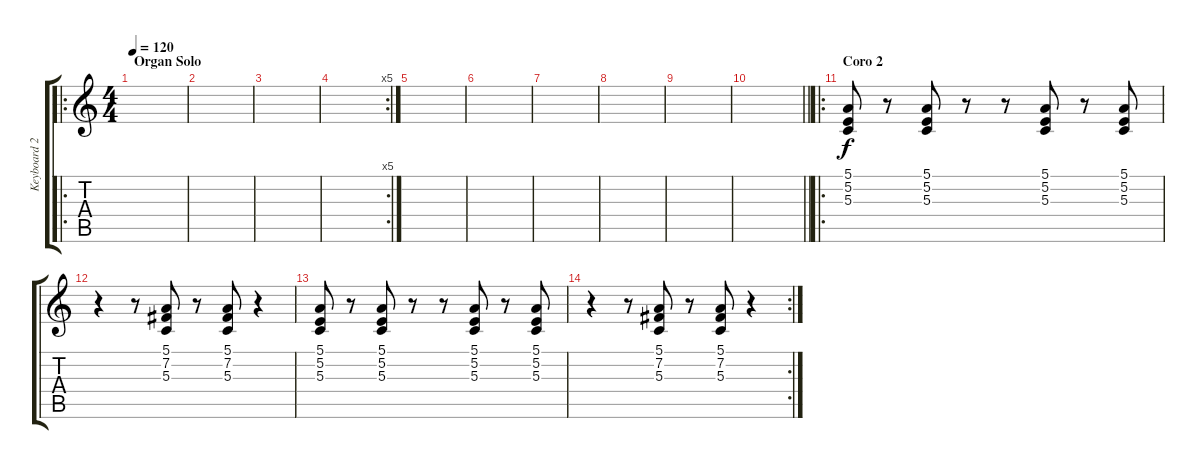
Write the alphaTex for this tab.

\track ("Keyboard 2" "Keyboard 2") {instrument electricpiano1}
\staff {score tabs}
\tuning (E4 B3 G3 D3 A2 E2) {hide}
\ro
\ts (4 4)
\section ("" "Organ Solo")
\tempo 120
\clef g2
\ks c
|
|
|
\rc 5
|
|
|
|
|
|
\barLineRight lightlight
|
\ro
\section ("" "Coro 2")
(5.1 5.2 5.3).8 r.8 (5.1 5.2 5.3).8 r.8 r.8 (5.1 5.2 5.3).8 r.8 (5.1 5.2 5.3).8 |
r.4 r.8 (5.1 7.2 5.3).8 r.8 (5.1 7.2 5.3).8 r.4 |
(5.1 5.2 5.3).8 r.8 (5.1 5.2 5.3).8 r.8 r.8 (5.1 5.2 5.3).8 r.8 (5.1 5.2 5.3).8 |
\rc 2
r.4 r.8 (5.1 7.2 5.3).8 r.8 (5.1 7.2 5.3).8 r.4
